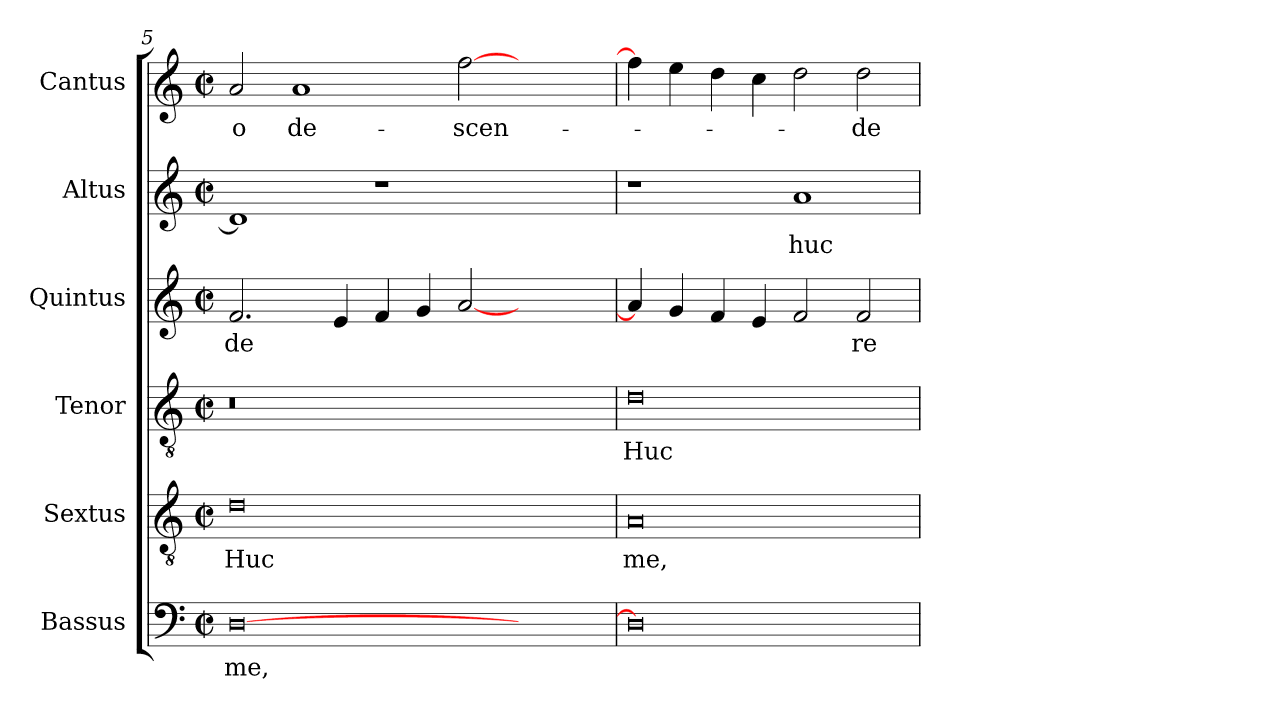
**kern	**text	**kern	**text	**kern	**text	**kern	**text	**kern	**text	**kern	**text
*part6	*part6	*part5	*part5	*part4	*part4	*part3	*part3	*part2	*part2	*part1	*part1
*staff6	*staff6	*staff5	*staff5	*staff4	*staff4	*staff3	*staff3	*staff2	*staff2	*staff1	*staff1
*I"Bassus	*	*I"Sextus	*	*I"Tenor	*	*I"Quintus	*	*I"Altus	*	*I"Cantus	*
*I'Bassus	*	*I'Sextus	*	*I'Tenor	*	*I'Quintus	*	*I'Altus	*	*I'Cantus	*
*clefF4	*	*clefGv2	*	*clefGv2	*	*clefG2	*	*clefG2	*	*clefG2	*
*M2/2	*	*M2/2	*	*M2/2	*	*M2/2	*	*M2/2	*	*M2/2	*
*met(c|)	*	*met(c|)	*	*met(c|)	*	*met(c|)	*	*met(c|)	*	*met(c|)	*
=5	=5	=5	=5	=5	=5	=5	=5	=5	=5	=5	=5
!	!LO:LY:b:cj	!	!LO:LY:b:cj	!	!	!	!LO:LY:b:cj	!	!	!	!LO:LY:b:cj
[>0D	me,	0d	Huc	0r	.	2.f/	de	1d]	.	2a/	-o
!	!	!	!	!	!	!	!	!	!	!	!LO:LY:b:cj
.	.	.	.	.	.	.	.	.	.	1a	de-
.	.	.	.	.	.	4e/	.	.	.	.	.
!	!	!	!	!	!	!	!	!LO:N:vis=1	!	!	!
.	.	.	.	.	.	4f/	.	0r	.	.	.
.	.	.	.	.	.	4g/	.	.	.	.	.
!	!	!	!	!	!	!	!	!	!	!	!LO:LY:b
.	.	.	.	.	.	[<2a/	.	.	.	[>2ff\	-scen-
1ryy	.	1ryy	.	1ryy	.	1ryy	.	.	.	1ryy	.
=6	=6	=6	=6	=6	=6	=6	=6	=6	=6	=6	=6
!	!	!	!LO:LY:b:cj	!	!LO:LY:b:cj	!	!	!	!	!	!
0D]	.	0A	me,	0d	Huc	4a/]	.	1r	.	4ff\]	.
.	.	.	.	.	.	4g/	.	.	.	4ee\	.
.	.	.	.	.	.	4f/	.	.	.	4dd\	.
.	.	.	.	.	.	4e/	.	.	.	4cc\	.
!	!	!	!	!	!	!	!	!	!LO:LY:b	!	!
.	.	.	.	.	.	2f/	.	1a	huc	2dd\	.
!	!	!	!	!	!	!	!LO:LY:b:cj	!	!	!	!LO:LY:b:cj
.	.	.	.	.	.	2f/	re	.	.	2dd\	-de-
=	=	=	=	=	=	=	=	=	=	=	=
*-	*-	*-	*-	*-	*-	*-	*-	*-	*-	*-	*-
